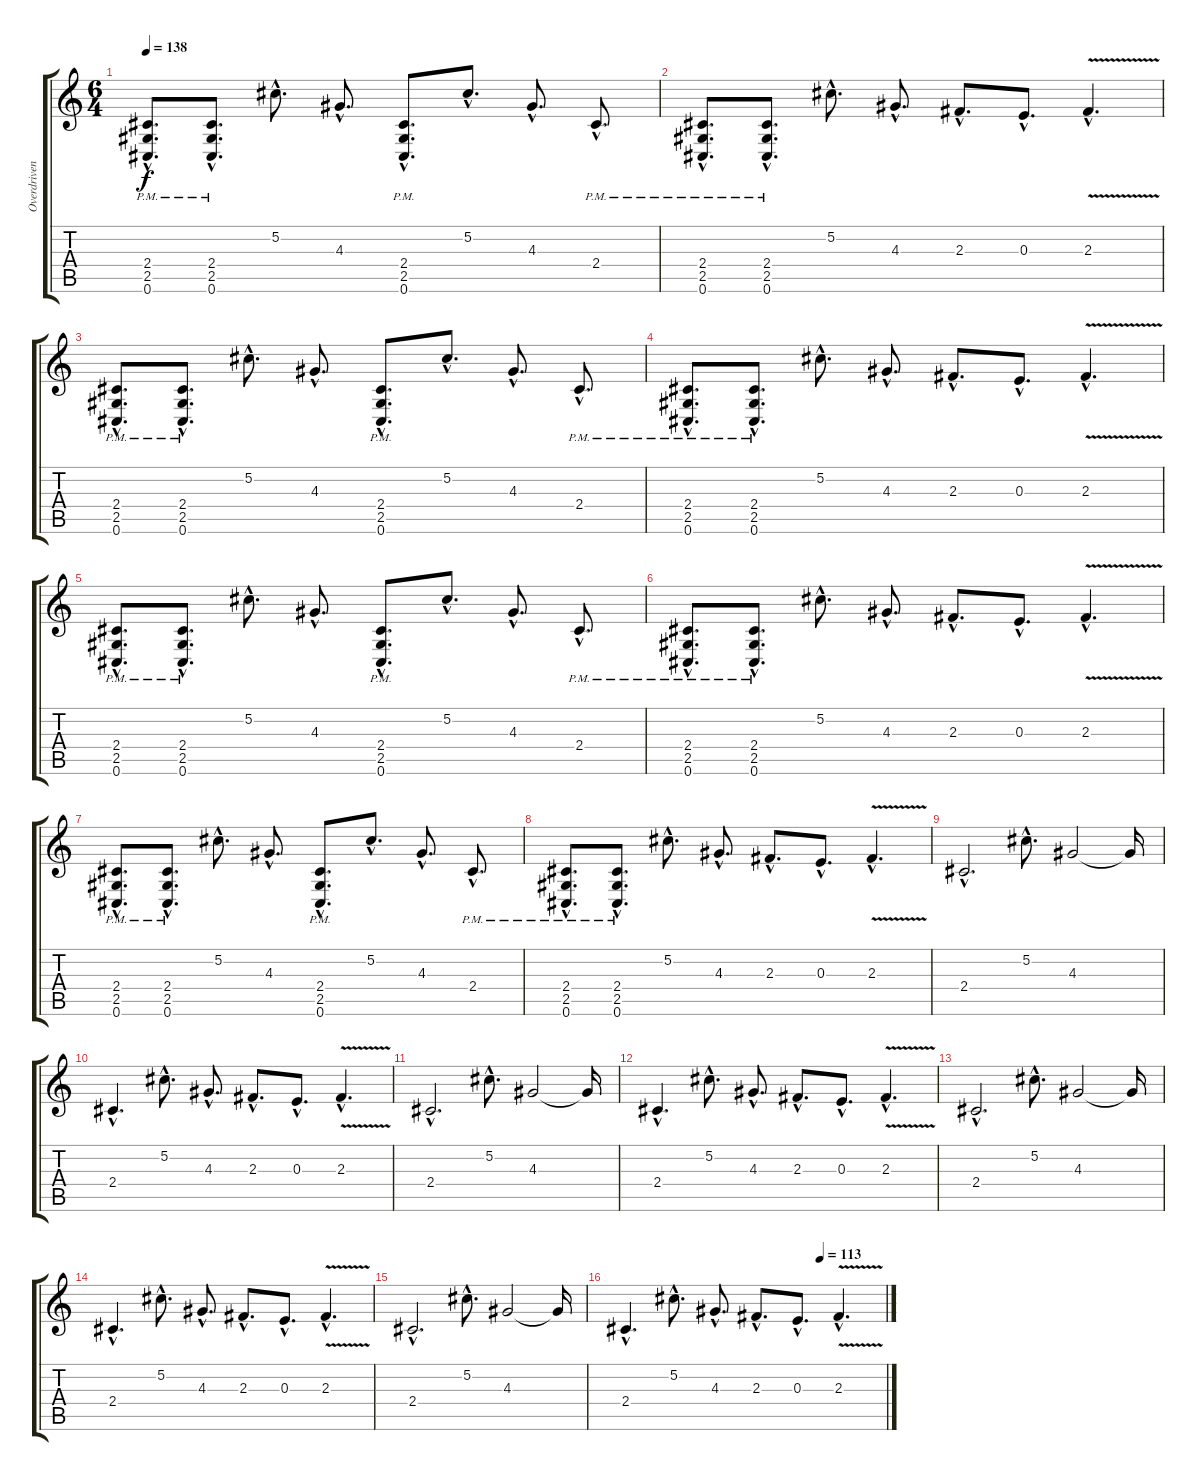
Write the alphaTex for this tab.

\track ("Overdriven Guitar" "Overdriven") {instrument overdrivenguitar}
\staff {score tabs}
\tuning (Db4 Ab3 E3 B2 Gb2 Db2) {hide}
\ts (6 4)
\section ("" "")
\tempo 138
\clef g2
\ks c
(2.4{hac pm} 2.5{hac pm} 0.6{hac pm}).8{d dy f} (2.4{hac pm} 2.5{hac pm} 0.6{hac pm}).8{d} 5.2{hac}.8{d} 4.3{hac}.8{d} (2.4{hac pm} 2.5{hac pm} 0.6{hac pm}).8{d} 5.2{hac}.8{d} 4.3{hac}.8{d} 2.4{hac pm}.8{d} |
(2.4{hac pm} 2.5{hac pm} 0.6{hac pm}).8{d} (2.4{hac pm} 2.5{hac pm} 0.6{hac pm}).8{d} 5.2{hac}.8{d} 4.3{hac}.8{d} 2.3{hac}.8{d} 0.3{hac}.8{d} 2.3{v hac}.4{d} |
(2.4{hac pm} 2.5{hac pm} 0.6{hac pm}).8{d} (2.4{hac pm} 2.5{hac pm} 0.6{hac pm}).8{d} 5.2{hac}.8{d} 4.3{hac}.8{d} (2.4{hac pm} 2.5{hac pm} 0.6{hac pm}).8{d} 5.2{hac}.8{d} 4.3{hac}.8{d} 2.4{hac pm}.8{d} |
(2.4{hac pm} 2.5{hac pm} 0.6{hac pm}).8{d} (2.4{hac pm} 2.5{hac pm} 0.6{hac pm}).8{d} 5.2{hac}.8{d} 4.3{hac}.8{d} 2.3{hac}.8{d} 0.3{hac}.8{d} 2.3{v hac}.4{d} |
(2.4{hac pm} 2.5{hac pm} 0.6{hac pm}).8{d} (2.4{hac pm} 2.5{hac pm} 0.6{hac pm}).8{d} 5.2{hac}.8{d} 4.3{hac}.8{d} (2.4{hac pm} 2.5{hac pm} 0.6{hac pm}).8{d} 5.2{hac}.8{d} 4.3{hac}.8{d} 2.4{hac pm}.8{d} |
(2.4{hac pm} 2.5{hac pm} 0.6{hac pm}).8{d} (2.4{hac pm} 2.5{hac pm} 0.6{hac pm}).8{d} 5.2{hac}.8{d} 4.3{hac}.8{d} 2.3{hac}.8{d} 0.3{hac}.8{d} 2.3{v hac}.4{d} |
(2.4{hac pm} 2.5{hac pm} 0.6{hac pm}).8{d} (2.4{hac pm} 2.5{hac pm} 0.6{hac pm}).8{d} 5.2{hac}.8{d} 4.3{hac}.8{d} (2.4{hac pm} 2.5{hac pm} 0.6{hac pm}).8{d} 5.2{hac}.8{d} 4.3{hac}.8{d} 2.4{hac pm}.8{d} |
(2.4{hac pm} 2.5{hac pm} 0.6{hac pm}).8{d} (2.4{hac pm} 2.5{hac pm} 0.6{hac pm}).8{d} 5.2{hac}.8{d} 4.3{hac}.8{d} 2.3{hac}.8{d} 0.3{hac}.8{d} 2.3{v hac}.4{d} |
\section ("" "")
2.4{hac}.2{d} 5.2{hac}.8{d} 4.3.2 4.3{t}.16 |
2.4{hac}.4{d} 5.2{hac}.8{d} 4.3{hac}.8{d} 2.3{hac}.8{d} 0.3{hac}.8{d} 2.3{v hac}.4{d} |
2.4{hac}.2{d} 5.2{hac}.8{d} 4.3.2 4.3{t}.16 |
2.4{hac}.4{d} 5.2{hac}.8{d} 4.3{hac}.8{d} 2.3{hac}.8{d} 0.3{hac}.8{d} 2.3{v hac}.4{d} |
2.4{hac}.2{d} 5.2{hac}.8{d} 4.3.2 4.3{t}.16 |
2.4{hac}.4{d} 5.2{hac}.8{d} 4.3{hac}.8{d} 2.3{hac}.8{d} 0.3{hac}.8{d} 2.3{v hac}.4{d} |
2.4{hac}.2{d} 5.2{hac}.8{d} 4.3.2 4.3{t}.16 |
\tempo (113 0.75)
2.4{hac}.4{d} 5.2{hac}.8{d} 4.3{hac}.8{d} 2.3{hac}.8{d} 0.3{hac}.8{d} 2.3{v hac}.4{d}
